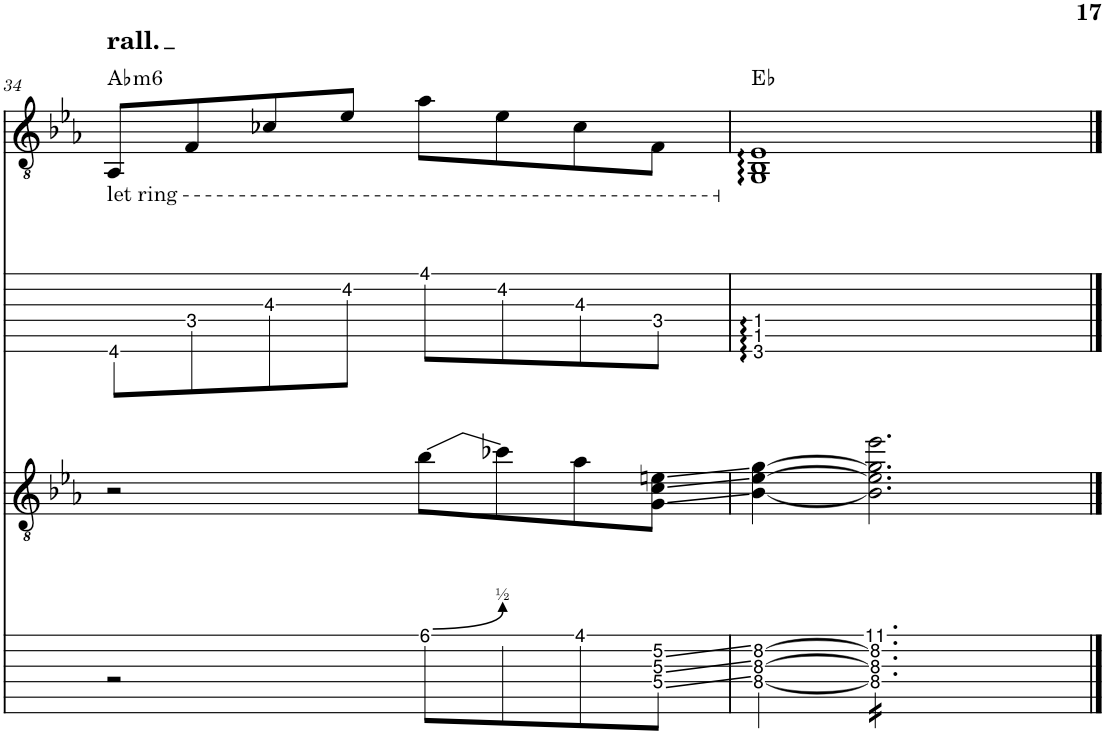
**kern	**kern	**kern	**kern	**harte
*part2	*part2	*part1	*part1	*part1
*staff4	*staff3	*staff2	*staff1	*
*I"Acoustic Guitar 3	*	*I"Acoustic Guitar 1	*	*
*I'Ac Gtr	*	*I'Ac Gtr	*	*
!!LO:PB:g=z
*	*clefGv2	*	*clefGv2	*
*k[b-e-a-]	*k[b-e-a-]	*k[b-e-a-]	*k[b-e-a-]	*
*M4/4	*M4/4	*M4/4	*M4/4	*
=34	=34	=34	=34	=34
!	!	!	!LO:TX:a:t=rall.	!
!	!	!	!LO:TX:b:t=let ring	!LO:H:kt=m6
2r	2r	8AA-\L	8AA-/L	Ab:min6
.	.	8F\	8F/	.
.	.	8c-\	8c-X/	.
.	.	8e-\J	8e-/J	.
8b-\L	8b-\L	8a-\L	8a-\L	.
8cc-\	8cc-X\	8e-\	8e-\	.
8a-\	8a-\	8c-\	8c-\	.
8G\ 8c\ 8e\J	8G\ 8c\ 8en\J	8F\J	8F\J	.
=35	=35	=35	=35	=35
[4B-\ [4e-\ [4g\	[4B-\ [4e-\ [4g\	1GG 1BB- 1E-	1GG 1BB- 1E-	Eb:maj
2.B-\] 2.e-\] 2.g\] 2.ee-\	2.B-\] 2.e-\] 2.g\] 2.ee-\	.	.	.
==	==	==	==	==
*-	*-	*-	*-	*-
